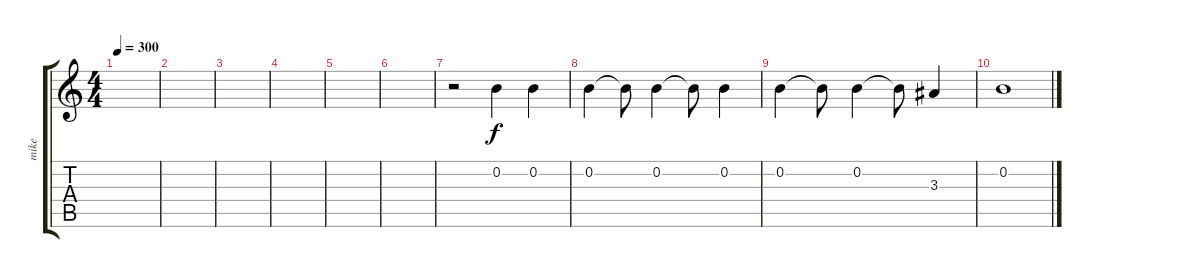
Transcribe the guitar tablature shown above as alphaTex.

\track ("mike" "mike") {instrument electricguitarjazz}
\staff {score tabs}
\tuning (E4 B3 G3 D3 A2 E2) {hide}
\ts (4 4)
\tempo 300
\clef g2
\ks c
|
|
|
|
|
|
r.2 0.2.4 0.2.4 |
0.2.4 0.2{t}.8 0.2.4 0.2{t}.8 0.2.4 |
0.2.4 0.2{t}.8 0.2.4 0.2{t}.8 3.3.4 |
0.2.1
